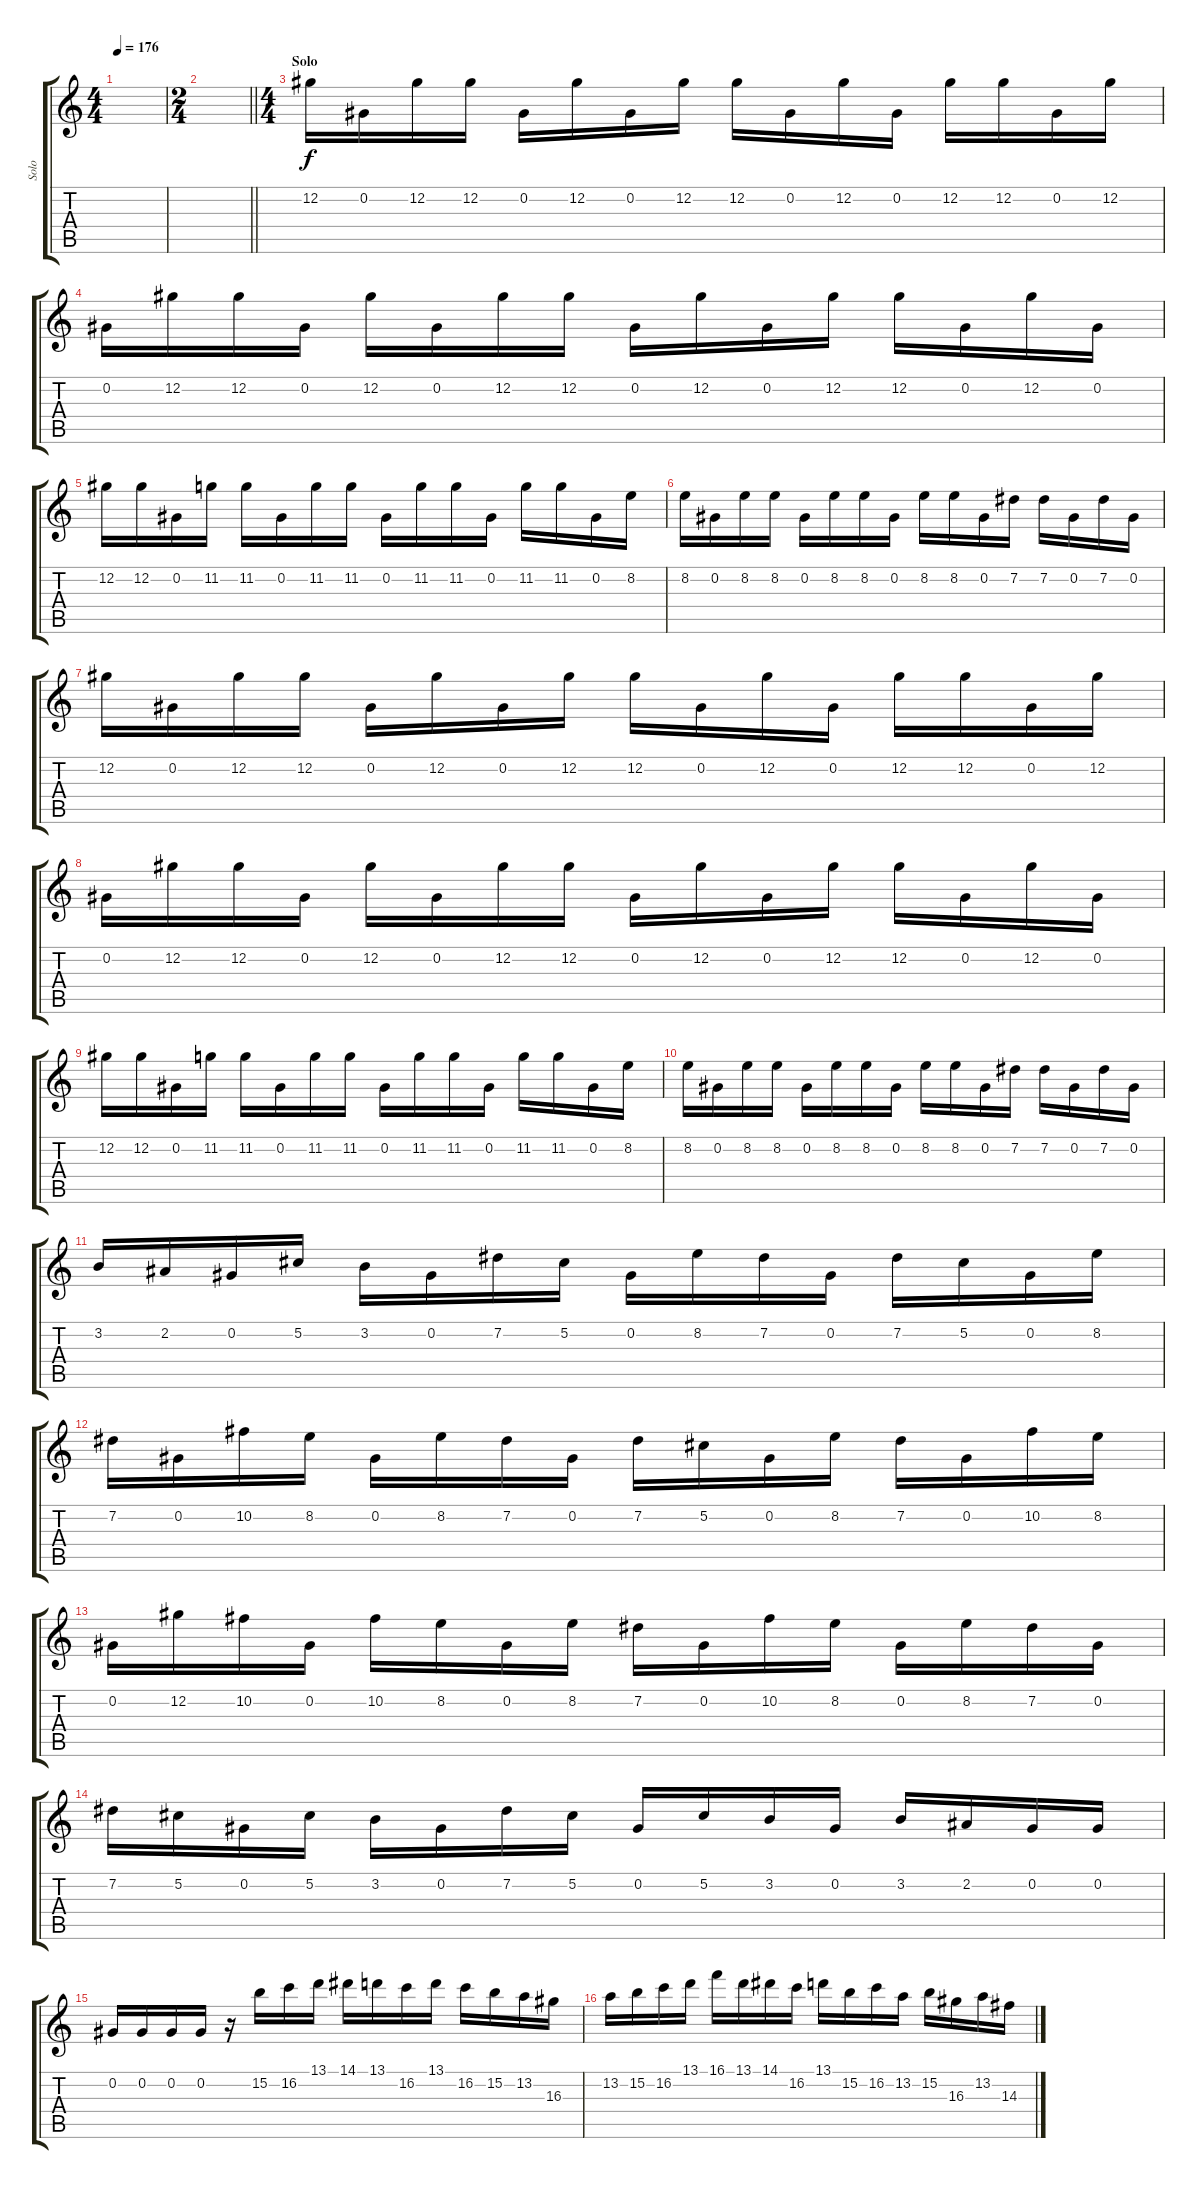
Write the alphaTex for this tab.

\track ("Solo" "Solo") {instrument distortionguitar}
\staff {score tabs}
\tuning (Db4 Ab3 E3 B2 Gb2 Db2) {hide}
\ts (4 4)
\tempo 176
\clef g2
\ks c
|
\ts (2 4)
\barLineRight lightlight
|
\ts (4 4)
\section ("" "Solo")
12.2.16 0.2.16 12.2.16 12.2.16 0.2.16 12.2.16 0.2.16 12.2.16 12.2.16 0.2.16 12.2.16 0.2.16 12.2.16 12.2.16 0.2.16 12.2.16 |
0.2.16 12.2.16 12.2.16 0.2.16 12.2.16 0.2.16 12.2.16 12.2.16 0.2.16 12.2.16 0.2.16 12.2.16 12.2.16 0.2.16 12.2.16 0.2.16 |
12.2.16 12.2.16 0.2.16 11.2.16 11.2.16 0.2.16 11.2.16 11.2.16 0.2.16 11.2.16 11.2.16 0.2.16 11.2.16 11.2.16 0.2.16 8.2.16 |
8.2.16 0.2.16 8.2.16 8.2.16 0.2.16 8.2.16 8.2.16 0.2.16 8.2.16 8.2.16 0.2.16 7.2.16 7.2.16 0.2.16 7.2.16 0.2.16 |
12.2.16 0.2.16 12.2.16 12.2.16 0.2.16 12.2.16 0.2.16 12.2.16 12.2.16 0.2.16 12.2.16 0.2.16 12.2.16 12.2.16 0.2.16 12.2.16 |
0.2.16 12.2.16 12.2.16 0.2.16 12.2.16 0.2.16 12.2.16 12.2.16 0.2.16 12.2.16 0.2.16 12.2.16 12.2.16 0.2.16 12.2.16 0.2.16 |
12.2.16 12.2.16 0.2.16 11.2.16 11.2.16 0.2.16 11.2.16 11.2.16 0.2.16 11.2.16 11.2.16 0.2.16 11.2.16 11.2.16 0.2.16 8.2.16 |
8.2.16 0.2.16 8.2.16 8.2.16 0.2.16 8.2.16 8.2.16 0.2.16 8.2.16 8.2.16 0.2.16 7.2.16 7.2.16 0.2.16 7.2.16 0.2.16 |
3.2.16 2.2.16 0.2.16 5.2.16 3.2.16 0.2.16 7.2.16 5.2.16 0.2.16 8.2.16 7.2.16 0.2.16 7.2.16 5.2.16 0.2.16 8.2.16 |
7.2.16 0.2.16 10.2.16 8.2.16 0.2.16 8.2.16 7.2.16 0.2.16 7.2.16 5.2.16 0.2.16 8.2.16 7.2.16 0.2.16 10.2.16 8.2.16 |
0.2.16 12.2.16 10.2.16 0.2.16 10.2.16 8.2.16 0.2.16 8.2.16 7.2.16 0.2.16 10.2.16 8.2.16 0.2.16 8.2.16 7.2.16 0.2.16 |
7.2.16 5.2.16 0.2.16 5.2.16 3.2.16 0.2.16 7.2.16 5.2.16 0.2.16 5.2.16 3.2.16 0.2.16 3.2.16 2.2.16 0.2.16 0.2.16 |
0.2.16 0.2.16 0.2.16 0.2.16 r.16 15.2.16 16.2.16 13.1.16 14.1.16 13.1.16 16.2.16 13.1.16 16.2.16 15.2.16 13.2.16 16.3.16 |
13.2.16 15.2.16 16.2.16 13.1.16 16.1.16 13.1.16 14.1.16 16.2.16 13.1.16 15.2.16 16.2.16 13.2.16 15.2.16 16.3.16 13.2.16 14.3.16
